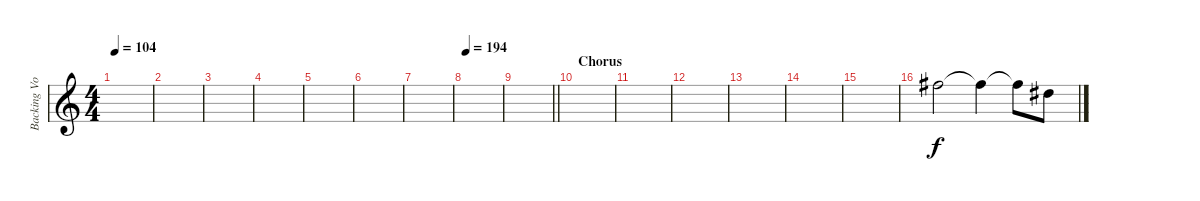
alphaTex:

\track ("Backing Vocals" "Backing Vo") {instrument distortionguitar}
\staff {score}
\tuning (Eb4 Bb3 Gb3 Db3 Ab2 Eb2) {hide}
\ts (4 4)
\tempo 104
\clef g2
\ks c
|
|
|
|
|
|
|
\tempo 194
|
\barLineRight lightlight
|
\section ("" "Chorus")
|
|
|
|
|
|
8.2.2 8.2{t}.4 8.2{t}.8 5.2.8
